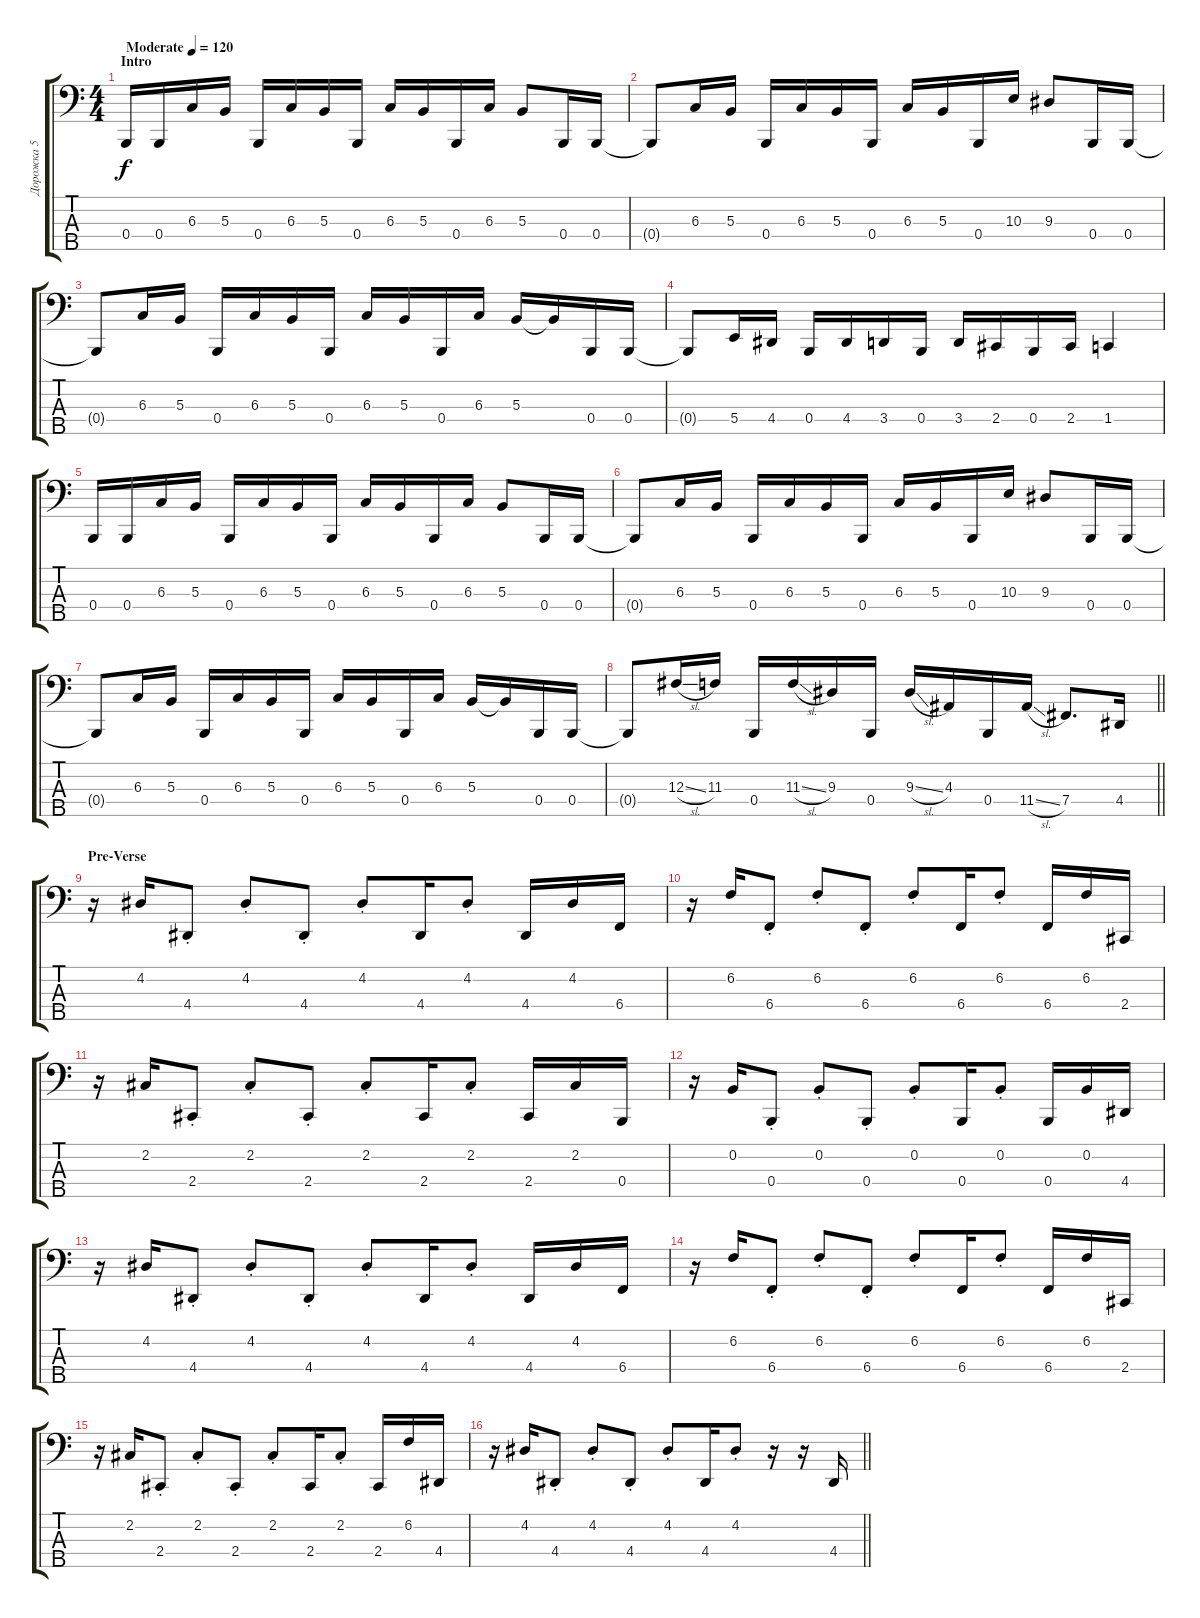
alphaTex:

\track ("Дорожка 5" "Дорожка 5") {instrument electricbassfinger}
\staff {score tabs}
\tuning (E2 B1 Gb1 B0 Ab0) {hide}
\ts (4 4)
\section ("" "Intro")
\tempo (120 "Moderate")
\clef f4
\ks c
0.4.16{dy f instrument electricbassfinger} 0.4.16 6.3.16 5.3.16 0.4.16 6.3.16 5.3.16 0.4.16 6.3.16 5.3.16 0.4.16 6.3.16 5.3.8 0.4.16 0.4.16 |
0.4{t}.8 6.3.16 5.3.16 0.4.16 6.3.16 5.3.16 0.4.16 6.3.16 5.3.16 0.4.16 10.3.16 9.3.8 0.4.16 0.4.16 |
0.4{t}.8 6.3.16 5.3.16 0.4.16 6.3.16 5.3.16 0.4.16 6.3.16 5.3.16 0.4.16 6.3.16 5.3.16 5.3{t}.16 0.4.16 0.4.16 |
0.4{t}.8 5.4.16 4.4.16 0.4.16 4.4.16 3.4.16 0.4.16 3.4.16 2.4.16 0.4.16 2.4.16 1.4.4 |
0.4.16 0.4.16 6.3.16 5.3.16 0.4.16 6.3.16 5.3.16 0.4.16 6.3.16 5.3.16 0.4.16 6.3.16 5.3.8 0.4.16 0.4.16 |
0.4{t}.8 6.3.16 5.3.16 0.4.16 6.3.16 5.3.16 0.4.16 6.3.16 5.3.16 0.4.16 10.3.16 9.3.8 0.4.16 0.4.16 |
0.4{t}.8 6.3.16 5.3.16 0.4.16 6.3.16 5.3.16 0.4.16 6.3.16 5.3.16 0.4.16 6.3.16 5.3.16 5.3{t}.16 0.4.16 0.4.16 |
\barLineRight lightlight
0.4{t}.8 12.3{sl}.16 11.3.16 0.4.16 11.3{sl}.16 9.3.16 0.4.16 9.3{sl}.16 4.3.16 0.4.16 11.4{sl}.16 7.4.8{d} 4.4.16 |
\section ("" "Pre-Verse")
r.16 4.2.16 4.4{st}.8 4.2{st}.8 4.4{st}.8 4.2{st}.8 4.4.16 4.2{st}.8 4.4.16 4.2.16 6.4.16 |
r.16 6.2.16 6.4{st}.8 6.2{st}.8 6.4{st}.8 6.2{st}.8 6.4.16 6.2{st}.8 6.4.16 6.2.16 2.4.16 |
r.16 2.2.16 2.4{st}.8 2.2{st}.8 2.4{st}.8 2.2{st}.8 2.4.16 2.2{st}.8 2.4.16 2.2.16 0.4.16 |
r.16 0.2.16 0.4{st}.8 0.2{st}.8 0.4{st}.8 0.2{st}.8 0.4.16 0.2{st}.8 0.4.16 0.2.16 4.4.16 |
r.16 4.2.16 4.4{st}.8 4.2{st}.8 4.4{st}.8 4.2{st}.8 4.4.16 4.2{st}.8 4.4.16 4.2.16 6.4.16 |
r.16 6.2.16 6.4{st}.8 6.2{st}.8 6.4{st}.8 6.2{st}.8 6.4.16 6.2{st}.8 6.4.16 6.2.16 2.4.16 |
r.16 2.2.16 2.4{st}.8 2.2{st}.8 2.4{st}.8 2.2{st}.8 2.4.16 2.2{st}.8 2.4.16 6.2.16 4.4.16 |
\barLineRight lightlight
r.16 4.2.16 4.4{st}.8 4.2{st}.8 4.4{st}.8 4.2{st}.8 4.4.16 4.2{st}.8 r.16 r.16 4.4.16
